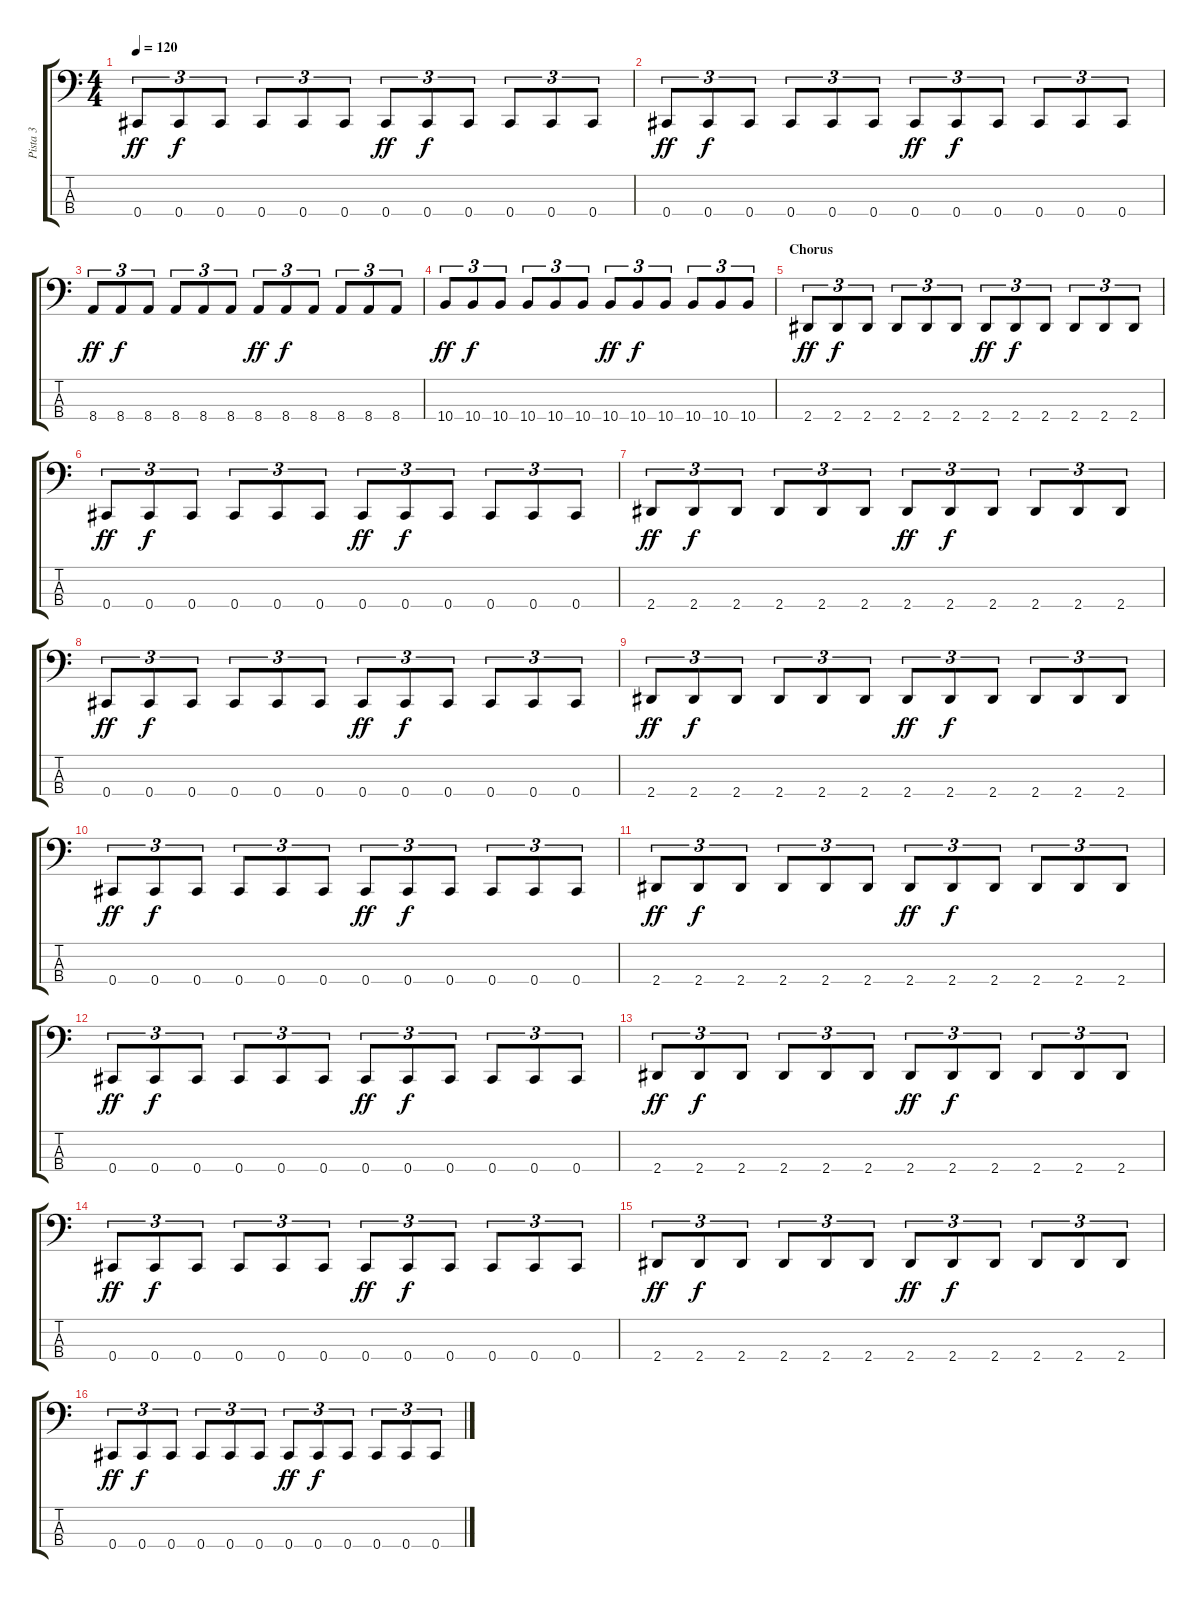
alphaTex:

\track ("Pista 3" "Pista 3") {instrument electricbasspick}
\staff {score tabs}
\tuning (Gb2 Db2 Ab1 Db1) {hide}
\ts (4 4)
\tempo 120
\clef f4
\ks c
0.4.8{tu (3 2) dy ff} 0.4.8{tu (3 2) dy f} 0.4.8{tu (3 2)} 0.4.8{tu (3 2)} 0.4.8{tu (3 2)} 0.4.8{tu (3 2)} 0.4.8{tu (3 2) dy ff} 0.4.8{tu (3 2) dy f} 0.4.8{tu (3 2)} 0.4.8{tu (3 2)} 0.4.8{tu (3 2)} 0.4.8{tu (3 2)} |
0.4.8{tu (3 2) dy ff} 0.4.8{tu (3 2) dy f} 0.4.8{tu (3 2)} 0.4.8{tu (3 2)} 0.4.8{tu (3 2)} 0.4.8{tu (3 2)} 0.4.8{tu (3 2) dy ff} 0.4.8{tu (3 2) dy f} 0.4.8{tu (3 2)} 0.4.8{tu (3 2)} 0.4.8{tu (3 2)} 0.4.8{tu (3 2)} |
8.4.8{tu (3 2) dy ff} 8.4.8{tu (3 2) dy f} 8.4.8{tu (3 2)} 8.4.8{tu (3 2)} 8.4.8{tu (3 2)} 8.4.8{tu (3 2)} 8.4.8{tu (3 2) dy ff} 8.4.8{tu (3 2) dy f} 8.4.8{tu (3 2)} 8.4.8{tu (3 2)} 8.4.8{tu (3 2)} 8.4.8{tu (3 2)} |
10.4.8{tu (3 2) dy ff} 10.4.8{tu (3 2) dy f} 10.4.8{tu (3 2)} 10.4.8{tu (3 2)} 10.4.8{tu (3 2)} 10.4.8{tu (3 2)} 10.4.8{tu (3 2) dy ff} 10.4.8{tu (3 2) dy f} 10.4.8{tu (3 2)} 10.4.8{tu (3 2)} 10.4.8{tu (3 2)} 10.4.8{tu (3 2)} |
\section ("" "Chorus")
2.4.8{tu (3 2) dy ff} 2.4.8{tu (3 2) dy f} 2.4.8{tu (3 2)} 2.4.8{tu (3 2)} 2.4.8{tu (3 2)} 2.4.8{tu (3 2)} 2.4.8{tu (3 2) dy ff} 2.4.8{tu (3 2) dy f} 2.4.8{tu (3 2)} 2.4.8{tu (3 2)} 2.4.8{tu (3 2)} 2.4.8{tu (3 2)} |
0.4.8{tu (3 2) dy ff} 0.4.8{tu (3 2) dy f} 0.4.8{tu (3 2)} 0.4.8{tu (3 2)} 0.4.8{tu (3 2)} 0.4.8{tu (3 2)} 0.4.8{tu (3 2) dy ff} 0.4.8{tu (3 2) dy f} 0.4.8{tu (3 2)} 0.4.8{tu (3 2)} 0.4.8{tu (3 2)} 0.4.8{tu (3 2)} |
2.4.8{tu (3 2) dy ff} 2.4.8{tu (3 2) dy f} 2.4.8{tu (3 2)} 2.4.8{tu (3 2)} 2.4.8{tu (3 2)} 2.4.8{tu (3 2)} 2.4.8{tu (3 2) dy ff} 2.4.8{tu (3 2) dy f} 2.4.8{tu (3 2)} 2.4.8{tu (3 2)} 2.4.8{tu (3 2)} 2.4.8{tu (3 2)} |
0.4.8{tu (3 2) dy ff} 0.4.8{tu (3 2) dy f} 0.4.8{tu (3 2)} 0.4.8{tu (3 2)} 0.4.8{tu (3 2)} 0.4.8{tu (3 2)} 0.4.8{tu (3 2) dy ff} 0.4.8{tu (3 2) dy f} 0.4.8{tu (3 2)} 0.4.8{tu (3 2)} 0.4.8{tu (3 2)} 0.4.8{tu (3 2)} |
2.4.8{tu (3 2) dy ff} 2.4.8{tu (3 2) dy f} 2.4.8{tu (3 2)} 2.4.8{tu (3 2)} 2.4.8{tu (3 2)} 2.4.8{tu (3 2)} 2.4.8{tu (3 2) dy ff} 2.4.8{tu (3 2) dy f} 2.4.8{tu (3 2)} 2.4.8{tu (3 2)} 2.4.8{tu (3 2)} 2.4.8{tu (3 2)} |
0.4.8{tu (3 2) dy ff} 0.4.8{tu (3 2) dy f} 0.4.8{tu (3 2)} 0.4.8{tu (3 2)} 0.4.8{tu (3 2)} 0.4.8{tu (3 2)} 0.4.8{tu (3 2) dy ff} 0.4.8{tu (3 2) dy f} 0.4.8{tu (3 2)} 0.4.8{tu (3 2)} 0.4.8{tu (3 2)} 0.4.8{tu (3 2)} |
2.4.8{tu (3 2) dy ff} 2.4.8{tu (3 2) dy f} 2.4.8{tu (3 2)} 2.4.8{tu (3 2)} 2.4.8{tu (3 2)} 2.4.8{tu (3 2)} 2.4.8{tu (3 2) dy ff} 2.4.8{tu (3 2) dy f} 2.4.8{tu (3 2)} 2.4.8{tu (3 2)} 2.4.8{tu (3 2)} 2.4.8{tu (3 2)} |
0.4.8{tu (3 2) dy ff} 0.4.8{tu (3 2) dy f} 0.4.8{tu (3 2)} 0.4.8{tu (3 2)} 0.4.8{tu (3 2)} 0.4.8{tu (3 2)} 0.4.8{tu (3 2) dy ff} 0.4.8{tu (3 2) dy f} 0.4.8{tu (3 2)} 0.4.8{tu (3 2)} 0.4.8{tu (3 2)} 0.4.8{tu (3 2)} |
2.4.8{tu (3 2) dy ff} 2.4.8{tu (3 2) dy f} 2.4.8{tu (3 2)} 2.4.8{tu (3 2)} 2.4.8{tu (3 2)} 2.4.8{tu (3 2)} 2.4.8{tu (3 2) dy ff} 2.4.8{tu (3 2) dy f} 2.4.8{tu (3 2)} 2.4.8{tu (3 2)} 2.4.8{tu (3 2)} 2.4.8{tu (3 2)} |
0.4.8{tu (3 2) dy ff} 0.4.8{tu (3 2) dy f} 0.4.8{tu (3 2)} 0.4.8{tu (3 2)} 0.4.8{tu (3 2)} 0.4.8{tu (3 2)} 0.4.8{tu (3 2) dy ff} 0.4.8{tu (3 2) dy f} 0.4.8{tu (3 2)} 0.4.8{tu (3 2)} 0.4.8{tu (3 2)} 0.4.8{tu (3 2)} |
2.4.8{tu (3 2) dy ff} 2.4.8{tu (3 2) dy f} 2.4.8{tu (3 2)} 2.4.8{tu (3 2)} 2.4.8{tu (3 2)} 2.4.8{tu (3 2)} 2.4.8{tu (3 2) dy ff} 2.4.8{tu (3 2) dy f} 2.4.8{tu (3 2)} 2.4.8{tu (3 2)} 2.4.8{tu (3 2)} 2.4.8{tu (3 2)} |
0.4.8{tu (3 2) dy ff} 0.4.8{tu (3 2) dy f} 0.4.8{tu (3 2)} 0.4.8{tu (3 2)} 0.4.8{tu (3 2)} 0.4.8{tu (3 2)} 0.4.8{tu (3 2) dy ff} 0.4.8{tu (3 2) dy f} 0.4.8{tu (3 2)} 0.4.8{tu (3 2)} 0.4.8{tu (3 2)} 0.4.8{tu (3 2)}
